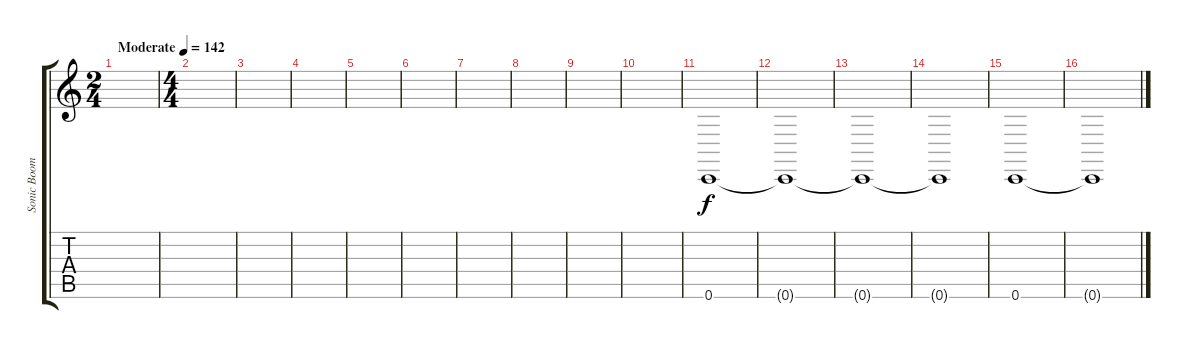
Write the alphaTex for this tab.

\track ("Sonic Boom" "Sonic Boom") {instrument synthdrum}
\staff {score tabs}
\tuning (D4 A3 F3 C3 G2 C2) {hide}
\ts (2 4)
\tempo (142 "Moderate")
\clef g2
\ks c
|
\ts (4 4)
|
|
|
|
|
|
|
|
|
0.6.1 |
0.6{t}.1 |
0.6{t}.1 |
0.6{t}.1 |
0.6.1 |
0.6{t}.1
